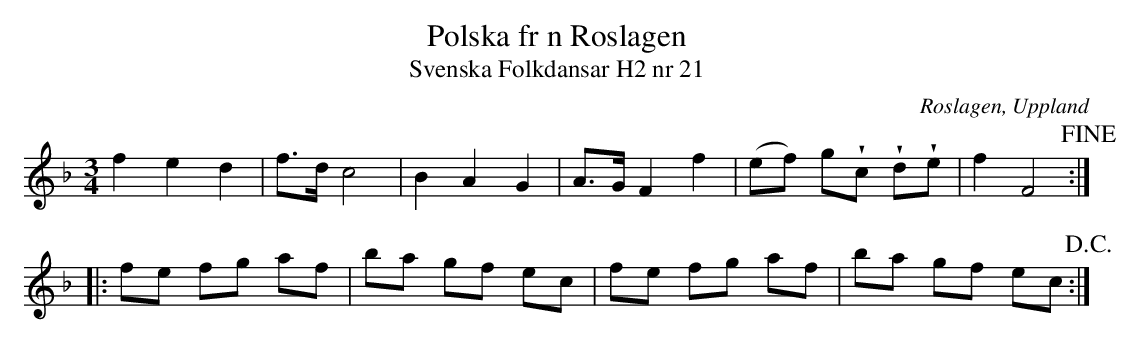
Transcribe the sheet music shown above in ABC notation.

X:1
T:Polska fr n Roslagen
T:Svenska Folkdansar H2 nr 21
O:Roslagen, Uppland
U:V = wedge
M:3/4
L:1/8
K:F
f2 e2 d2 | f>d c4 | B2 A2 G2 | A>G F2 f2 | (ef) gVc VdVe | f2 F4 !fine! ::
fe fg af | ba gf ec | fe fg af | ba gf ec !D.C.! :|
